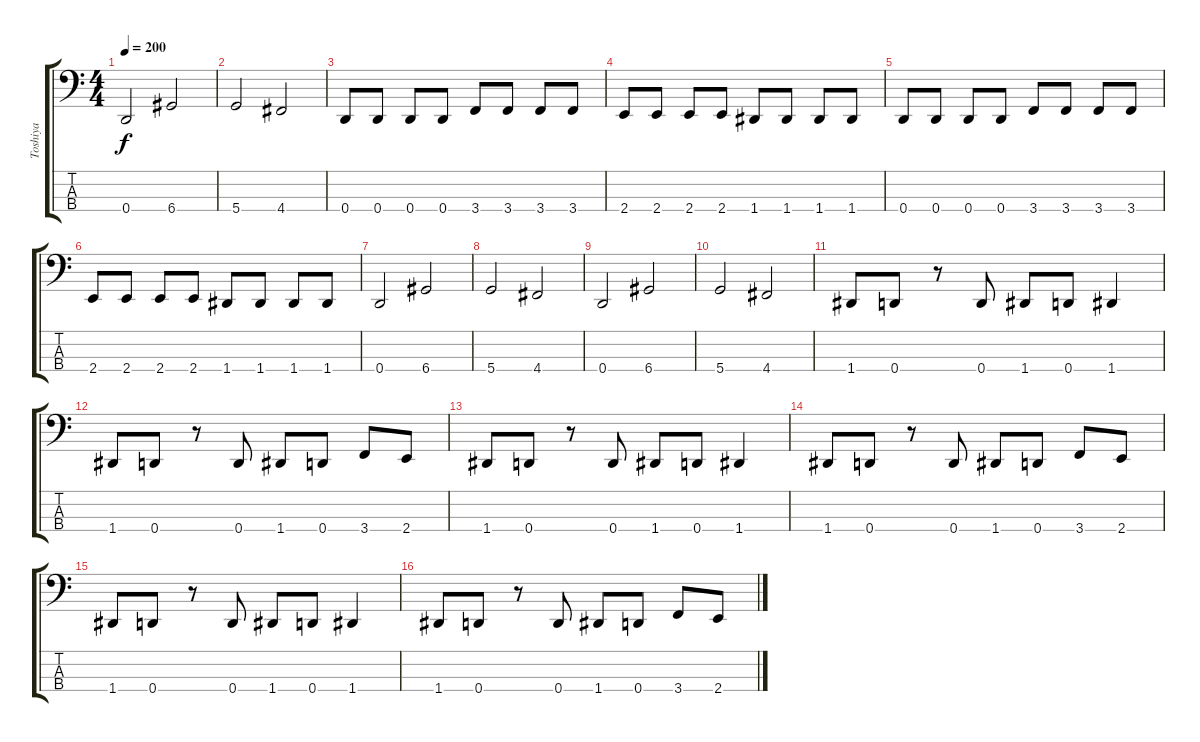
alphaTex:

\track ("Toshiya" "Toshiya") {instrument electricbasspick}
\staff {score tabs}
\tuning (G2 D2 A1 D1) {hide}
\ts (4 4)
\tempo 200
\clef f4
\ks c
0.4.2{dy f} 6.4.2 |
5.4.2 4.4.2 |
0.4.8 0.4.8 0.4.8 0.4.8 3.4.8 3.4.8 3.4.8 3.4.8 |
2.4.8 2.4.8 2.4.8 2.4.8 1.4.8 1.4.8 1.4.8 1.4.8 |
0.4.8 0.4.8 0.4.8 0.4.8 3.4.8 3.4.8 3.4.8 3.4.8 |
2.4.8 2.4.8 2.4.8 2.4.8 1.4.8 1.4.8 1.4.8 1.4.8 |
0.4.2 6.4.2 |
5.4.2 4.4.2 |
0.4.2 6.4.2 |
5.4.2 4.4.2 |
1.4.8 0.4.8 r.8 0.4.8 1.4.8 0.4.8 1.4.4 |
1.4.8 0.4.8 r.8 0.4.8 1.4.8 0.4.8 3.4.8 2.4.8 |
1.4.8 0.4.8 r.8 0.4.8 1.4.8 0.4.8 1.4.4 |
1.4.8 0.4.8 r.8 0.4.8 1.4.8 0.4.8 3.4.8 2.4.8 |
1.4.8 0.4.8 r.8 0.4.8 1.4.8 0.4.8 1.4.4 |
1.4.8 0.4.8 r.8 0.4.8 1.4.8 0.4.8 3.4.8 2.4.8
